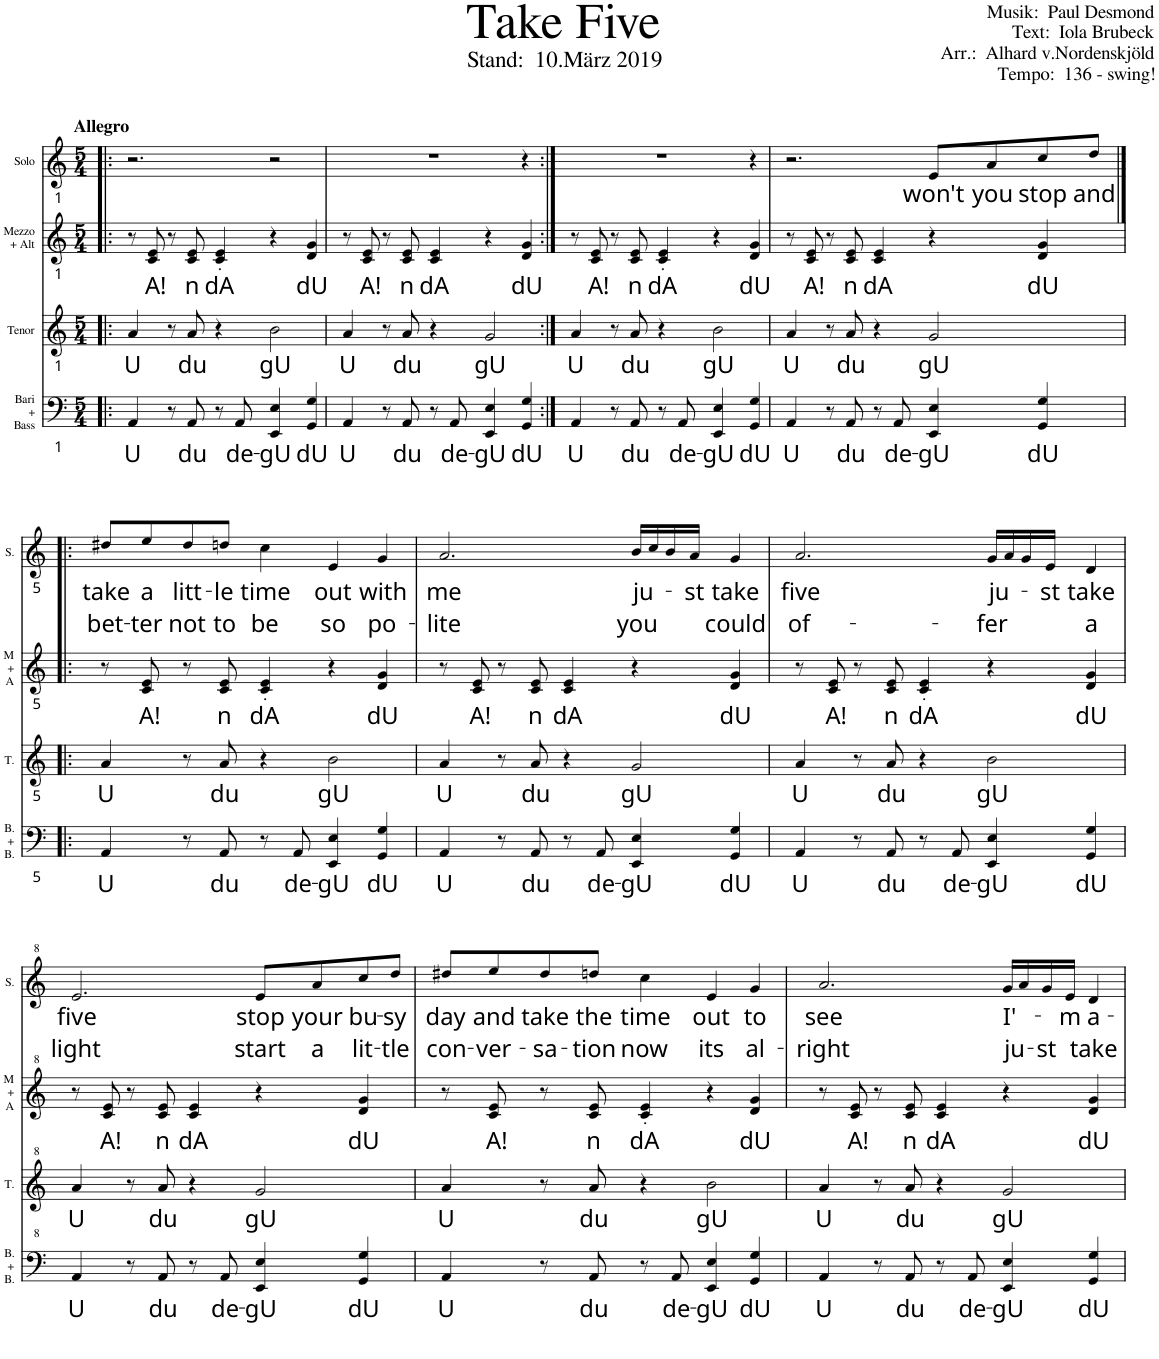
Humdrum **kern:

**kern	**text	**kern	**text	**kern	**text	**kern	**text	**text
*part4	*part4	*part3	*part3	*part2	*part2	*part1	*part1	*part1
*staff4	*staff4	*staff3	*staff3	*staff2	*staff2	*staff1	*staff1	*staff1
*I"Bari + Bass	*	*I"Tenor	*	*I"Mezzo + Alt	*	*I"Solo	*	*
*I'B. + B.	*	*I'T.	*	*I'M + A	*	*I'S.	*	*
*clefF4	*	*clefG2	*	*clefG2	*	*clefG2	*	*
*k[]	*	*k[]	*	*k[]	*	*k[]	*	*
*M5/4	*	*M5/4	*	*M5/4	*	*M5/4	*	*
=1!|:	=1!|:	=1!|:	=1!|:	=1!|:	=1!|:	=1!|:	=1!|:	=1!|:
!	!	!	!	!	!	!LO:TX:a:B:t=Allegro	!	!
!	!LO:LY:b	!	!LO:LY:b	!	!	!	!	!
4AA/	U	4a/	U	8r	.	2.r	.	.
!	!	!	!	!	!LO:LY:b	!	!	!
.	.	.	.	8c/ 8e/	A!	.	.	.
8r	.	8r	.	8r	.	.	.	.
!	!LO:LY:b	!	!LO:LY:b	!	!LO:LY:b	!	!	!
8AA/	du	8a/	du	8c/ 8e/	n	.	.	.
!	!	!	!	!	!LO:LY:b	!	!	!
8r	.	4r	.	4c/' 4e/'	dA	.	.	.
!	!LO:LY:b	!	!	!	!	!	!	!
8AA/	de-	.	.	.	.	.	.	.
!	!LO:LY:b	!	!LO:LY:b	!	!	!	!	!
4EE/ 4E/	-gU	2b\	gU	4r	.	2r	.	.
!	!LO:LY:b	!	!	!	!LO:LY:b	!	!	!
4GG/ 4G/	dU	.	.	4d/ 4g/	dU	.	.	.
=2	=2	=2	=2	=2	=2	=2	=2	=2
!	!LO:LY:b	!	!LO:LY:b	!	!	!	!	!
4AA/	U	4a/	U	8r	.	4%5r	.	.
!	!	!	!	!	!LO:LY:b	!	!	!
.	.	.	.	8c/ 8e/	A!	.	.	.
8r	.	8r	.	8r	.	.	.	.
!	!LO:LY:b	!	!LO:LY:b	!	!LO:LY:b	!	!	!
8AA/	du	8a/	du	8c/ 8e/	n	.	.	.
!	!	!	!	!	!LO:LY:b	!	!	!
8r	.	4r	.	4c/ 4e/	dA	.	.	.
!	!LO:LY:b	!	!	!	!	!	!	!
8AA/	de-	.	.	.	.	.	.	.
!	!LO:LY:b	!	!LO:LY:b	!	!	!	!	!
4EE/ 4E/	-gU	2g/	gU	4r	.	.	.	.
!	!LO:LY:b	!	!	!	!LO:LY:b	!	!	!
4GG/ 4G/	dU	.	.	4d/ 4g/	dU	.	.	.
4ryy	.	4ryy	.	4ryy	.	4r	.	.
=3:|!	=3:|!	=3:|!	=3:|!	=3:|!	=3:|!	=3:|!	=3:|!	=3:|!
!	!LO:LY:b	!	!LO:LY:b	!	!	!	!	!
4AA/	U	4a/	U	8r	.	4%5r	.	.
!	!	!	!	!	!LO:LY:b	!	!	!
.	.	.	.	8c/ 8e/	A!	.	.	.
8r	.	8r	.	8r	.	.	.	.
!	!LO:LY:b	!	!LO:LY:b	!	!LO:LY:b	!	!	!
8AA/	du	8a/	du	8c/ 8e/	n	.	.	.
!	!	!	!	!	!LO:LY:b	!	!	!
8r	.	4r	.	4c/' 4e/'	dA	.	.	.
!	!LO:LY:b	!	!	!	!	!	!	!
8AA/	de-	.	.	.	.	.	.	.
!	!LO:LY:b	!	!LO:LY:b	!	!	!	!	!
4EE/ 4E/	-gU	2b\	gU	4r	.	.	.	.
!	!LO:LY:b	!	!	!	!LO:LY:b	!	!	!
4GG/ 4G/	dU	.	.	4d/ 4g/	dU	.	.	.
4ryy	.	4ryy	.	4ryy	.	4r	.	.
=4	=4	=4	=4	=4	=4	=4	=4	=4
!	!LO:LY:b	!	!LO:LY:b	!	!	!	!	!
4AA/	U	4a/	U	8r	.	2.r	.	.
!	!	!	!	!	!LO:LY:b	!	!	!
.	.	.	.	8c/ 8e/	A!	.	.	.
8r	.	8r	.	8r	.	.	.	.
!	!LO:LY:b	!	!LO:LY:b	!	!LO:LY:b	!	!	!
8AA/	du	8a/	du	8c/ 8e/	n	.	.	.
!	!	!	!	!	!LO:LY:b	!	!	!
8r	.	4r	.	4c/ 4e/	dA	.	.	.
!	!LO:LY:b	!	!	!	!	!	!	!
8AA/	de-	.	.	.	.	.	.	.
!	!LO:LY:b	!	!LO:LY:b	!	!	!	!LO:LY:b	!
4EE/ 4E/	-gU	2g/	gU	4r	.	8e/L	won't	.
!	!	!	!	!	!	!	!LO:LY:b	!
.	.	.	.	.	.	8a/	you	.
!	!LO:LY:b	!	!	!	!LO:LY:b	!	!LO:LY:b	!
4GG/ 4G/	dU	.	.	4d/ 4g/	dU	8cc/	stop	.
!	!	!	!	!	!	!	!LO:LY:b	!
.	.	.	.	.	.	8dd/J	and	.
!!LO:LB:g=z
=5|!:	=5|!:	=5|!:	=5|!:	=5|!:	=5|!:	=5|!:	=5|!:	=5|!:
!	!LO:LY:b	!	!LO:LY:b	!	!	!	!LO:LY:b	!LO:LY:b
4AA/	U	4a/	U	8r	.	8dd#X/L	take	bet-
!	!	!	!	!	!LO:LY:b	!	!LO:LY:b	!LO:LY:b
.	.	.	.	8c/ 8e/	A!	8ee/	a	-ter
!	!	!	!	!	!	!	!LO:LY:b	!LO:LY:b
8r	.	8r	.	8r	.	8dd#/	litt-	not
!	!LO:LY:b	!	!LO:LY:b	!	!LO:LY:b	!	!LO:LY:b	!LO:LY:b
8AA/	du	8a/	du	8c/ 8e/	n	8ddn/J	-le	to
!	!	!	!	!	!LO:LY:b	!	!LO:LY:b	!LO:LY:b
8r	.	4r	.	4c/' 4e/'	dA	4cc\	time	be
!	!LO:LY:b	!	!	!	!	!	!	!
8AA/	de-	.	.	.	.	.	.	.
!	!LO:LY:b	!	!LO:LY:b	!	!	!	!LO:LY:b	!LO:LY:b
4EE/ 4E/	-gU	2b\	gU	4r	.	4e/	out	so
!	!LO:LY:b	!	!	!	!LO:LY:b	!	!LO:LY:b	!LO:LY:b
4GG/ 4G/	dU	.	.	4d/ 4g/	dU	4g/	with	po-
=6	=6	=6	=6	=6	=6	=6	=6	=6
!	!LO:LY:b	!	!LO:LY:b	!	!	!	!LO:LY:b	!LO:LY:b
4AA/	U	4a/	U	8r	.	2.a/	me	-lite
!	!	!	!	!	!LO:LY:b	!	!	!
.	.	.	.	8c/ 8e/	A!	.	.	.
8r	.	8r	.	8r	.	.	.	.
!	!LO:LY:b	!	!LO:LY:b	!	!LO:LY:b	!	!	!
8AA/	du	8a/	du	8c/ 8e/	n	.	.	.
!	!	!	!	!	!LO:LY:b	!	!	!
8r	.	4r	.	4c/ 4e/	dA	.	.	.
!	!LO:LY:b	!	!	!	!	!	!	!
8AA/	de-	.	.	.	.	.	.	.
!	!LO:LY:b	!	!LO:LY:b	!	!	!	!LO:LY:b	!LO:LY:b
4EE/ 4E/	-gU	2g/	gU	4r	.	16b/LL	ju-	you
.	.	.	.	.	.	16cc/	.	.
.	.	.	.	.	.	16b/	.	.
!	!	!	!	!	!	!	!LO:LY:b	!
.	.	.	.	.	.	16a/JJ	-st	.
!	!LO:LY:b	!	!	!	!LO:LY:b	!	!LO:LY:b	!LO:LY:b
4GG/ 4G/	dU	.	.	4d/ 4g/	dU	4g/	take	could
=7	=7	=7	=7	=7	=7	=7	=7	=7
!	!LO:LY:b	!	!LO:LY:b	!	!	!	!LO:LY:b	!LO:LY:b
4AA/	U	4a/	U	8r	.	2.a/	five	of-
!	!	!	!	!	!LO:LY:b	!	!	!
.	.	.	.	8c/ 8e/	A!	.	.	.
8r	.	8r	.	8r	.	.	.	.
!	!LO:LY:b	!	!LO:LY:b	!	!LO:LY:b	!	!	!
8AA/	du	8a/	du	8c/ 8e/	n	.	.	.
!	!	!	!	!	!LO:LY:b	!	!	!
8r	.	4r	.	4c/' 4e/'	dA	.	.	.
!	!LO:LY:b	!	!	!	!	!	!	!
8AA/	de-	.	.	.	.	.	.	.
!	!LO:LY:b	!	!LO:LY:b	!	!	!	!LO:LY:b	!LO:LY:b
4EE/ 4E/	-gU	2b\	gU	4r	.	16g/LL	ju-	-fer
.	.	.	.	.	.	16a/	.	.
.	.	.	.	.	.	16g/	.	.
!	!	!	!	!	!	!	!LO:LY:b	!
.	.	.	.	.	.	16e/JJ	-st	.
!	!LO:LY:b	!	!	!	!LO:LY:b	!	!LO:LY:b	!LO:LY:b
4GG/ 4G/	dU	.	.	4d/ 4g/	dU	4d/	take	a
!!LO:LB:g=z
=8	=8	=8	=8	=8	=8	=8	=8	=8
!	!LO:LY:b	!	!LO:LY:b	!	!	!	!LO:LY:b	!LO:LY:b
4AA/	U	4a/	U	8r	.	2.e/	five	light
!	!	!	!	!	!LO:LY:b	!	!	!
.	.	.	.	8c/ 8e/	A!	.	.	.
8r	.	8r	.	8r	.	.	.	.
!	!LO:LY:b	!	!LO:LY:b	!	!LO:LY:b	!	!	!
8AA/	du	8a/	du	8c/ 8e/	n	.	.	.
!	!	!	!	!	!LO:LY:b	!	!	!
8r	.	4r	.	4c/ 4e/	dA	.	.	.
!	!LO:LY:b	!	!	!	!	!	!	!
8AA/	de-	.	.	.	.	.	.	.
!	!LO:LY:b	!	!LO:LY:b	!	!	!	!LO:LY:b	!LO:LY:b
4EE/ 4E/	-gU	2g/	gU	4r	.	8e/L	stop	start
!	!	!	!	!	!	!	!LO:LY:b	!LO:LY:b
.	.	.	.	.	.	8a/	your	a
!	!LO:LY:b	!	!	!	!LO:LY:b	!	!LO:LY:b	!LO:LY:b
4GG/ 4G/	dU	.	.	4d/ 4g/	dU	8cc/	bu-	lit-
!	!	!	!	!	!	!	!LO:LY:b	!LO:LY:b
.	.	.	.	.	.	8dd/J	-sy	-tle
=9	=9	=9	=9	=9	=9	=9	=9	=9
!	!LO:LY:b	!	!LO:LY:b	!	!	!	!LO:LY:b	!LO:LY:b
4AA/	U	4a/	U	8r	.	8dd#X/L	day	con-
!	!	!	!	!	!LO:LY:b	!	!LO:LY:b	!LO:LY:b
.	.	.	.	8c/ 8e/	A!	8ee/	and	-ver-
!	!	!	!	!	!	!	!LO:LY:b	!LO:LY:b
8r	.	8r	.	8r	.	8dd#/	take	-sa-
!	!LO:LY:b	!	!LO:LY:b	!	!LO:LY:b	!	!LO:LY:b	!LO:LY:b
8AA/	du	8a/	du	8c/ 8e/	n	8ddn/J	the	-tion
!	!	!	!	!	!LO:LY:b	!	!LO:LY:b	!LO:LY:b
8r	.	4r	.	4c/' 4e/'	dA	4cc\	time	now
!	!LO:LY:b	!	!	!	!	!	!	!
8AA/	de-	.	.	.	.	.	.	.
!	!LO:LY:b	!	!LO:LY:b	!	!	!	!LO:LY:b	!LO:LY:b
4EE/ 4E/	-gU	2b\	gU	4r	.	4e/	out	its
!	!LO:LY:b	!	!	!	!LO:LY:b	!	!LO:LY:b	!LO:LY:b
4GG/ 4G/	dU	.	.	4d/ 4g/	dU	4g/	to	al-
=10	=10	=10	=10	=10	=10	=10	=10	=10
!	!LO:LY:b	!	!LO:LY:b	!	!	!	!LO:LY:b	!LO:LY:b
4AA/	U	4a/	U	8r	.	2.a/	see	-right
!	!	!	!	!	!LO:LY:b	!	!	!
.	.	.	.	8c/ 8e/	A!	.	.	.
8r	.	8r	.	8r	.	.	.	.
!	!LO:LY:b	!	!LO:LY:b	!	!LO:LY:b	!	!	!
8AA/	du	8a/	du	8c/ 8e/	n	.	.	.
!	!	!	!	!	!LO:LY:b	!	!	!
8r	.	4r	.	4c/ 4e/	dA	.	.	.
!	!LO:LY:b	!	!	!	!	!	!	!
8AA/	de-	.	.	.	.	.	.	.
!	!LO:LY:b	!	!LO:LY:b	!	!	!	!LO:LY:b	!LO:LY:b
4EE/ 4E/	-gU	2g/	gU	4r	.	16g/LL	I'-	ju-
.	.	.	.	.	.	16a/	.	.
!	!	!	!	!	!	!	!	!LO:LY:b
.	.	.	.	.	.	16g/	.	st
!	!	!	!	!	!	!	!LO:LY:b	!
.	.	.	.	.	.	16e/JJ	-m	.
!	!LO:LY:b	!	!	!	!LO:LY:b	!	!LO:LY:b	!LO:LY:b
4GG/ 4G/	dU	.	.	4d/ 4g/	dU	4d/	a-	take
=	=	=	=	=	=	=	=	=
*-	*-	*-	*-	*-	*-	*-	*-	*-
